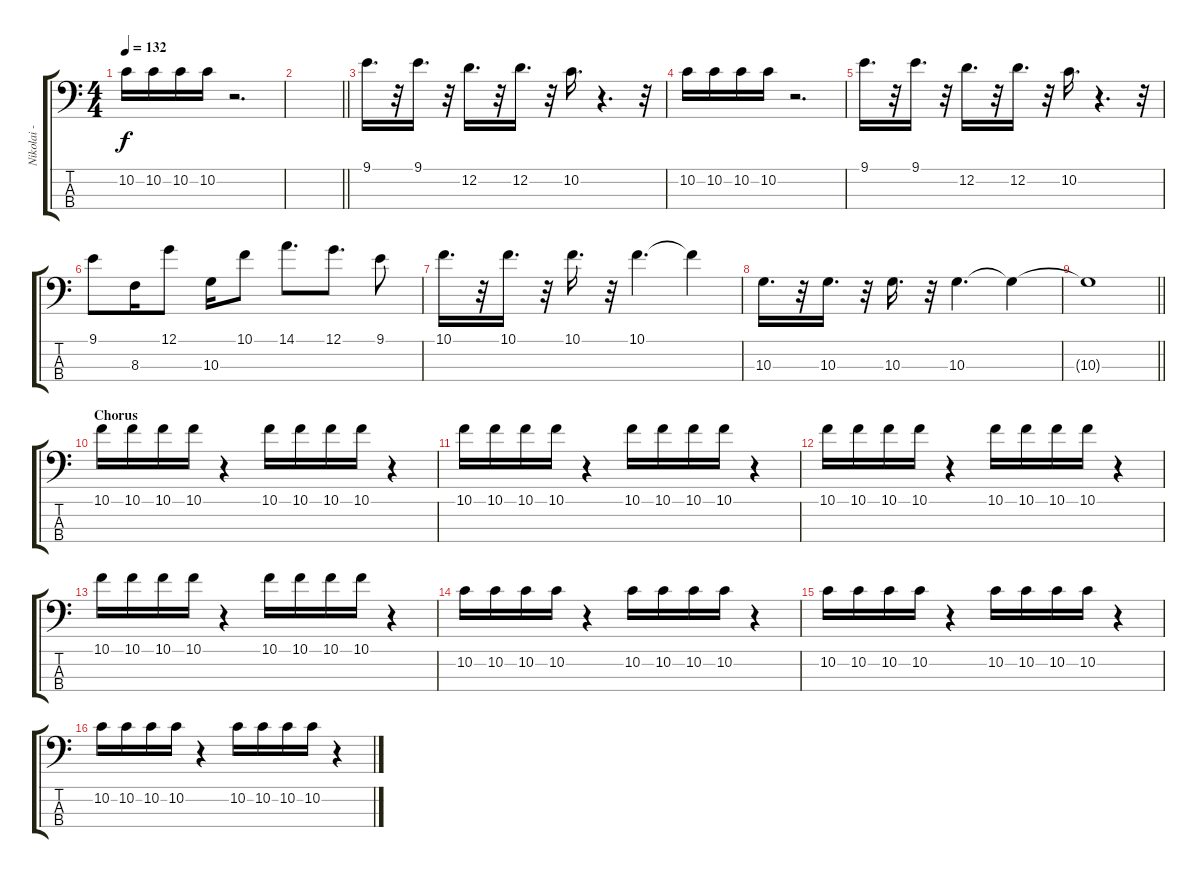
\track ("Nikolai - Bass MIDI" "Nikolai - ") {instrument electricbassfinger}
\staff {score tabs}
\tuning (G2 D2 A1 E1) {hide}
\ts (4 4)
\tempo 132
\clef f4
\ks c
10.2.16{dy f volume 15 instrument electricbassfinger} 10.2.16 10.2.16 10.2.16 r.2{d} |
\barLineRight lightlight
|
9.1.16{d} r.32 9.1.16{d} r.32 12.2.16{d} r.32 12.2.16{d} r.32 10.2.16{d} r.4{d} r.32 |
10.2.16 10.2.16 10.2.16 10.2.16 r.2{d} |
9.1.16{d} r.32 9.1.16{d} r.32 12.2.16{d} r.32 12.2.16{d} r.32 10.2.16{d} r.4{d} r.32 |
9.1.8 8.3.16 12.1.8 10.3.16 10.1.8 14.1.8{d} 12.1.8{d} 9.1.8 |
10.1.16{d} r.32 10.1.16{d} r.32 10.1.16{d} r.32 10.1.4{d} 10.1{t}.4 |
10.3.16{d volume 15 instrument electricbassfinger} r.32 10.3.16{d} r.32 10.3.16{d} r.32 10.3.4{d} 10.3{t}.4 |
\barLineRight lightlight
10.3{t}.1{volume 6} |
\section ("" "Chorus")
10.1.16{volume 15 instrument electricbassfinger} 10.1.16 10.1.16 10.1.16 r.4 10.1.16 10.1.16 10.1.16 10.1.16 r.4 |
10.1.16 10.1.16 10.1.16 10.1.16 r.4 10.1.16 10.1.16 10.1.16 10.1.16 r.4 |
10.1.16 10.1.16 10.1.16 10.1.16 r.4 10.1.16 10.1.16 10.1.16 10.1.16 r.4 |
10.1.16 10.1.16 10.1.16 10.1.16 r.4 10.1.16 10.1.16 10.1.16 10.1.16 r.4 |
10.2.16 10.2.16 10.2.16 10.2.16 r.4 10.2.16 10.2.16 10.2.16 10.2.16 r.4 |
10.2.16 10.2.16 10.2.16 10.2.16 r.4 10.2.16 10.2.16 10.2.16 10.2.16 r.4 |
10.2.16 10.2.16 10.2.16 10.2.16 r.4 10.2.16 10.2.16 10.2.16 10.2.16 r.4
